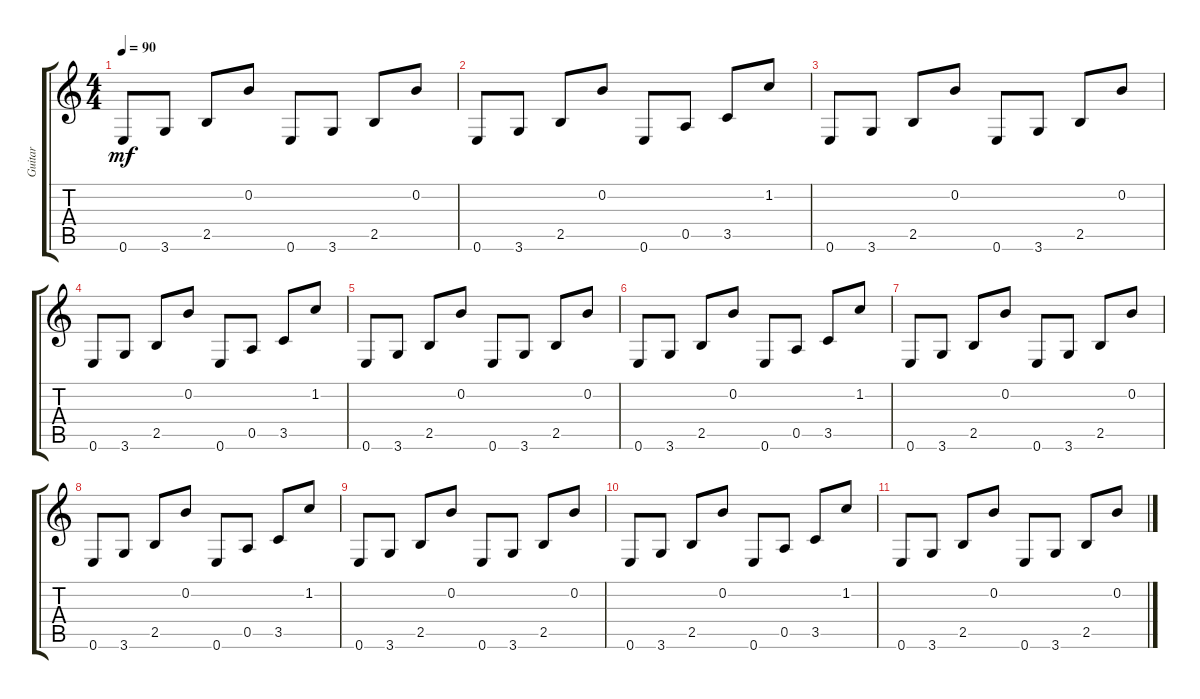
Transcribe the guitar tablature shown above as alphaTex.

\track ("Guitar" "Guitar") {instrument acousticguitarnylon}
\staff {score tabs}
\tuning (E4 B3 G3 D3 A2 E2) {hide}
\ts (4 4)
\tempo 90
\clef g2
\ks c
0.6.8{dy mf} 3.6.8 2.5.8 0.2.8 0.6.8 3.6.8 2.5.8 0.2.8 |
0.6.8 3.6.8 2.5.8 0.2.8 0.6.8 0.5.8 3.5.8 1.2.8 |
0.6.8 3.6.8 2.5.8 0.2.8 0.6.8 3.6.8 2.5.8 0.2.8 |
0.6.8 3.6.8 2.5.8 0.2.8 0.6.8 0.5.8 3.5.8 1.2.8 |
0.6.8 3.6.8 2.5.8 0.2.8 0.6.8 3.6.8 2.5.8 0.2.8 |
0.6.8 3.6.8 2.5.8 0.2.8 0.6.8 0.5.8 3.5.8 1.2.8 |
0.6.8 3.6.8 2.5.8 0.2.8 0.6.8 3.6.8 2.5.8 0.2.8 |
0.6.8 3.6.8 2.5.8 0.2.8 0.6.8 0.5.8 3.5.8 1.2.8 |
0.6.8 3.6.8 2.5.8 0.2.8 0.6.8 3.6.8 2.5.8 0.2.8 |
0.6.8 3.6.8 2.5.8 0.2.8 0.6.8 0.5.8 3.5.8 1.2.8 |
0.6.8 3.6.8 2.5.8 0.2.8 0.6.8 3.6.8 2.5.8 0.2.8
